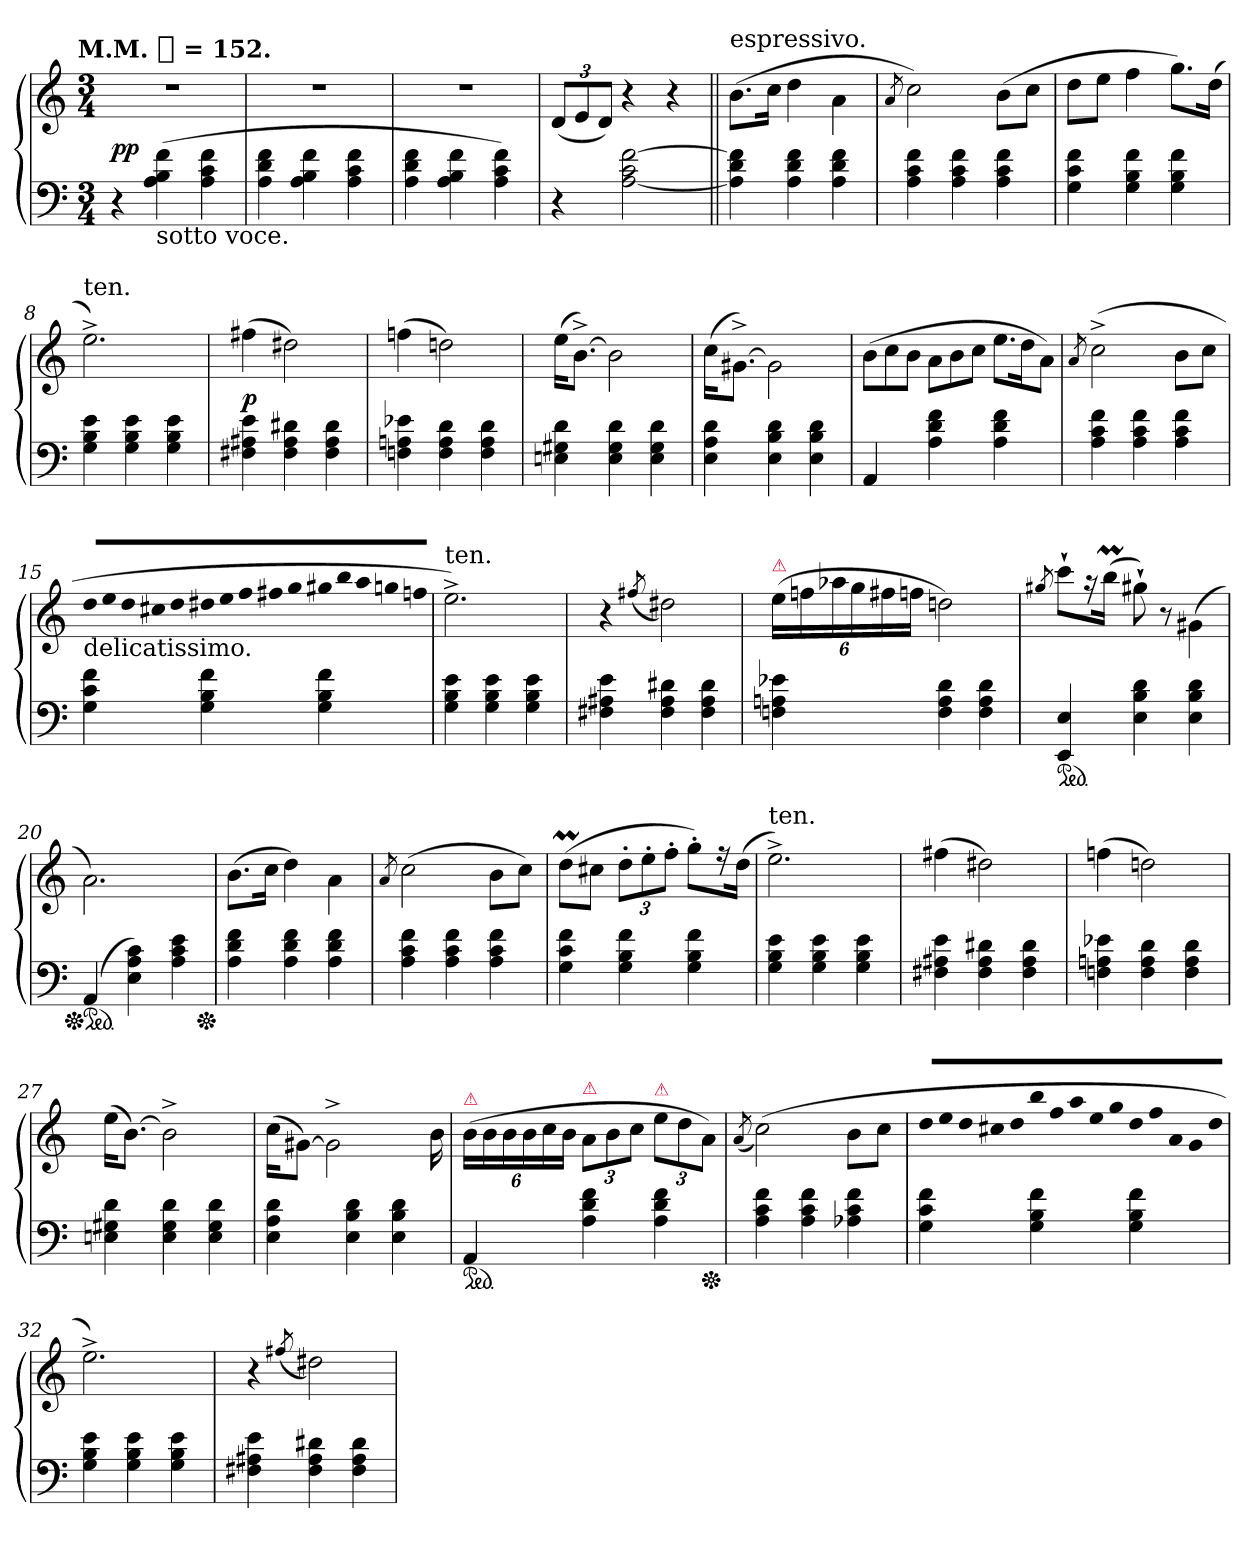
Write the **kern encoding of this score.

**kern	**kern	**dynam
*part1	*part1	*part1
*staff2	*staff1	*staff1/2
*clefF4	*clefG2	*
*k[]	*k[]	*
*a:	*a:	*
!!LO:TX:omd:t=M.M. [quarter] = 152.
*M3/4	*M3/4	*
*MM152	*MM152	*
=1	=1	=1
4r	2.r	pp
!LO:TX:b:t=sotto voce.	!	!
(>4A 4B 4f	.	.
4A 4c 4f	.	.
=2	=2	=2
4A 4d 4f	2.r	.
4A 4B 4f	.	.
4A 4c 4f	.	.
=3	=3	=3
4A 4d 4f	2.r	.
4A 4B 4f	.	.
4A 4c 4f)	.	.
=4	=4	=4
4r	(<12dL	.
.	12e	.
.	12dJ)	.
[2A 2c [2f	4r	.
.	4r	.
=5||	=5||	=5||
!	!LO:TX:a:t=espressivo.	!
4A] 4d 4f]	(>8.bL	.
.	16ccJk	.
4A 4d 4f	4dd	.
4A 4d 4f	4a\	.
=6	=6	=6
.	8qa/	.
4A 4c 4f	2cc)	.
4A 4c 4f	.	.
4A 4c 4f	(>8bL	.
.	8ccJ	.
=7	=7	=7
4G 4c 4f	8ddL	.
.	8eeJ	.
4G 4B 4f	4ff	.
4G 4B 4f	8.ggL)	.
.	(>16ddJk	.
=8	=8	=8
!	!LO:TX:a:t=ten.	!
4G 4B 4e	2.ee^<)	.
4G 4B 4e	.	.
4G 4B 4e	.	.
=9	=9	=9
4F#X 4A#X 4e	(>4ff#X	p
4F# 4A# 4d#X	2dd#X)	.
4F# 4A# 4d#	.	.
=10	=10	=10
4Fn 4An 4e-X	(>4ffn	.
4F 4A 4d	2ddn)	.
4F 4A 4d	.	.
=11	=11	=11
4En 4G#X 4d	(>16eeKL	.
.	[8.b^<J)	.
4E 4G# 4d	2b]	.
4E 4G# 4d	.	.
=12	=12	=12
4E 4A 4d	(>16cc\KL	.
.	[8.g#X^<J)	.
4E 4B 4d	2g#\]	.
4E 4B 4d	.	.
=13	=13	=13
*	*Xtuplet	*
4AA	(>12bL	.
.	12cc	.
.	12bJ	.
4A 4d 4f	12aL	.
.	12b	.
.	12ccJ	.
4A 4d 4f	12.eeL	.
.	24ddK	.
.	12aJ)	.
=14	=14	=14
.	8qa/	.
4A 4c 4f	(>2cc^<	.
4A 4c 4f	.	.
4A 4c 4f	8bL	.
.	8ccJ	.
=15	=15	=15
!	!LO:TX:b:t=delicatissimo.	!
!	!LO:N:vis=8	!
4G 4c 4f	20dd!/L	.
!	!LO:N:vis=8	!
.	20ee!	.
!	!LO:N:vis=8	!
.	20dd!	.
!	!LO:N:vis=8	!
.	20cc#X!	.
!	!LO:N:vis=8	!
.	20dd!	.
!	!LO:N:vis=8	!
4G 4B 4f	20dd#X!	.
!	!LO:N:vis=8	!
.	20ee!	.
!	!LO:N:vis=8	!
.	20ff!	.
!	!LO:N:vis=8	!
.	20ff#X!	.
!	!LO:N:vis=8	!
.	20gg!	.
!	!LO:N:vis=8	!
4G 4B 4f	20gg#X!	.
!	!LO:N:vis=8	!
.	20bb!	.
!	!LO:N:vis=8	!
.	20aa!	.
!	!LO:N:vis=8	!
.	20ggn!	.
!	!LO:N:vis=8	!
.	20ffn!J	.
=16	=16	=16
!	!LO:TX:a:t=ten.	!
4G 4B 4e	2.ee^<)	.
4G 4B 4e	.	.
4G 4B 4e	.	.
=17	=17	=17
4F#X 4A#X 4e	4r	.
.	(>8qff#X/	.
4F# 4A# 4d#X	2dd#X)	.
4F# 4A# 4d#	.	.
=18	=18	=18
*	*tuplet	*
!	!LO:TX:a:color=crimson:t=⚠	!
4Fn 4An 4e-X	(>24eeLL	.
.	24ffn	.
.	24aa-X	.
.	24gg	.
.	24ff#X	.
.	24ffnJJ	.
4F 4A 4d	2ddn)	.
4F 4A 4d	.	.
=19	=19	=19
.	8qgg#X/	.
*ped	*	*
4EE 4E	8ccc`>L	.
.	16r	.
.	(>16bbmJk	.
4E 4B 4d	8gg#X`>)	.
.	8r	.
4E 4B 4d	(>4g#X\	.
=20	=20	=20
*Xped	*	*
*ped	*	*
(>4AA	2.a\)	.
4E 4A 4c)	.	.
4A 4c 4e	.	.
*Xped	*	*
=21	=21	=21
4A 4d 4f	(>8.bL	.
.	16ccJk	.
4A 4d 4f	4dd)	.
4A 4d 4f	4a\	.
=22	=22	=22
.	8qa/	.
4A 4c 4f	(>2cc	.
4A 4c 4f	.	.
4A 4c 4f	8bL	.
.	8ccJ)	.
=23	=23	=23
4G 4c 4f	(>8ddML	.
.	8cc#XJ	.
4G 4B 4f	12dd'>L	.
.	12ee'>	.
.	12ff'>J	.
4G 4B 4f	8gg'>L)	.
.	16rff	.
.	(>16ddJk	.
=24	=24	=24
!	!LO:TX:a:t=ten.	!
4G 4B 4e	2.ee^<)	.
4G 4B 4e	.	.
4G 4B 4e	.	.
=25	=25	=25
4F#X 4A#X 4e	(>4ff#X	.
4F# 4A# 4d#X	2dd#X)	.
4F# 4A# 4d#	.	.
=26	=26	=26
4Fn 4An 4e-X	(>4ffn	.
4F 4A 4d	2ddn)	.
4F 4A 4d	.	.
=27	=27	=27
4En 4G#X 4d	(>16eeKL	.
.	[8.bJ)	.
4E 4G# 4d	2b^<]	.
4E 4G# 4d	.	.
=28	=28	=28
4E 4A 4d	(>16cc\KL	.
.	[8g#XJ)	.
.	2g#^<\]	.
4E 4B 4d	.	.
4E 4B 4d	.	.
.	16b	.
=29	=29	=29
!	!LO:TX:a:color=crimson:t=⚠	!
*ped	*	*
4AA	(>24bLL	.
.	24b	.
.	24b	.
.	24b	.
.	24cc	.
.	24bJJ	.
!	!LO:TX:a:color=crimson:t=⚠	!
4A 4d 4f	12aL	.
.	12b	.
.	12ccJ	.
!	!LO:TX:a:color=crimson:t=⚠	!
4A 4d 4f	12eeL	.
.	12dd	.
*Xped	*	*
.	12aJ)	.
=30	=30	=30
.	(<8qa/	.
4A 4c 4f	(>2cc)	.
4A 4c 4f	.	.
4A-X 4c 4f	8bL	.
.	8ccJ	.
=31	=31	=31
*	*Xtuplet	*
!	!LO:N:vis=8	!
4G 4c 4f	20dd!/L	.
!	!LO:N:vis=8	!
.	20ee!	.
!	!LO:N:vis=8	!
.	20dd!	.
!	!LO:N:vis=8	!
.	20cc#X!	.
!	!LO:N:vis=8	!
.	20dd!	.
!	!LO:N:vis=8	!
4G 4B 4f	20bb!	.
!	!LO:N:vis=8	!
.	20ff!	.
!	!LO:N:vis=8	!
.	20aa!	.
!	!LO:N:vis=8	!
.	20ee!	.
!	!LO:N:vis=8	!
.	20gg!	.
!	!LO:N:vis=8	!
4G 4B 4f	20dd!	.
!	!LO:N:vis=8	!
.	20ff!	.
!	!LO:N:vis=8	!
.	20a!	.
!	!LO:N:vis=8	!
.	20g!	.
!	!LO:N:vis=8	!
.	20dd!J	.
=32	=32	=32
4G 4B 4e	2.ee^<)	.
4G 4B 4e	.	.
4G 4B 4e	.	.
=33	=33	=33
4F#X 4A#X 4e	4r	.
.	(>8qff#X/	.
4F# 4A# 4d#X	2dd#X)	.
4F# 4A# 4d#	.	.
=	=	=
*-	*-	*-
